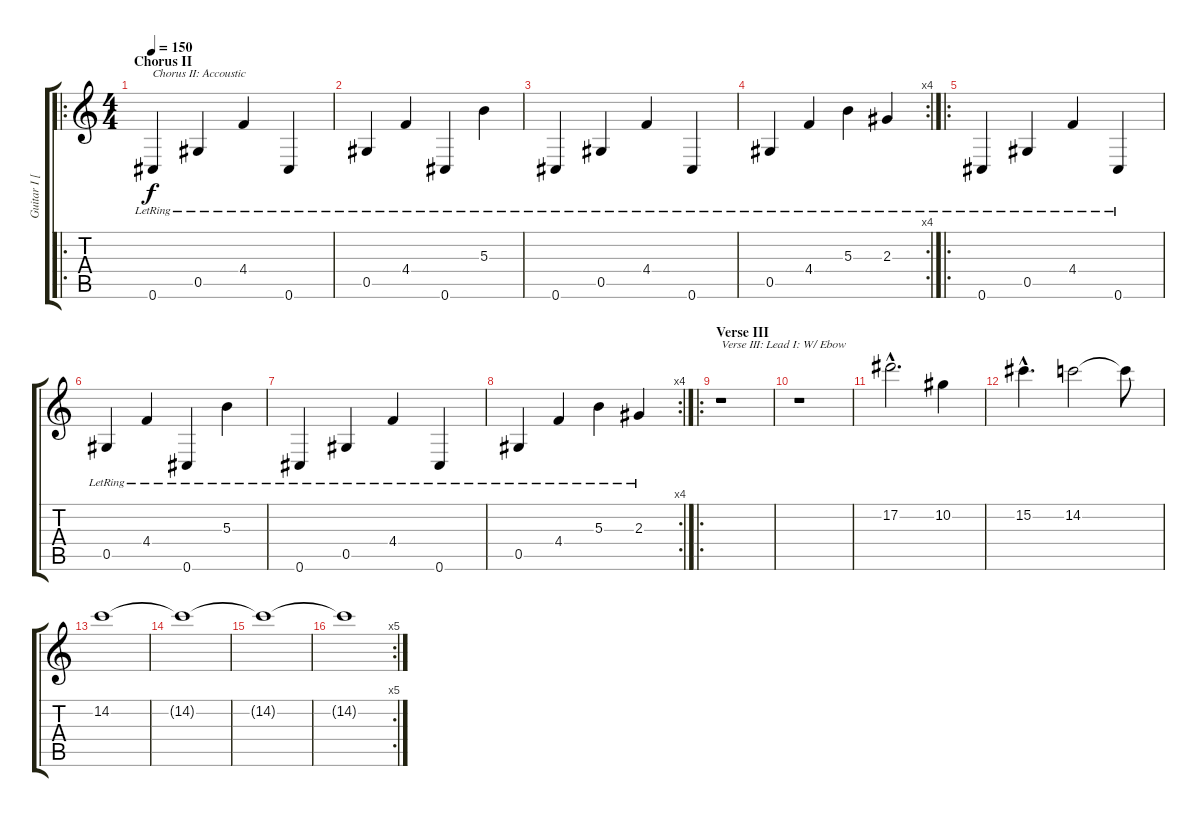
\track ("Guitar I [Ivar Peerson]" "Guitar I [") {instrument distortionguitar}
\staff {score tabs}
\tuning (Eb4 Bb3 Gb3 Db3 Ab2 Db2) {hide}
\ro
\ts (4 4)
\section ("" "Chorus II")
\tempo 150
\clef g2
\ks c
0.6{lr}.4{txt "Chorus II: Accoustic" dy f instrument acousticguitarsteel} 0.5{lr}.4 4.4{lr}.4 0.6{lr}.4 |
0.5{lr}.4 4.4{lr}.4 0.6{lr}.4 5.3{lr}.4 |
0.6{lr}.4 0.5{lr}.4 4.4{lr}.4 0.6{lr}.4 |
\rc 4
0.5{lr}.4 4.4{lr}.4 5.3{lr}.4 2.3{lr}.4 |
\ro
0.6{lr}.4{instrument acousticguitarsteel} 0.5{lr}.4 4.4{lr}.4 0.6{lr}.4 |
0.5{lr}.4 4.4{lr}.4 0.6{lr}.4 5.3{lr}.4 |
0.6{lr}.4 0.5{lr}.4 4.4{lr}.4 0.6{lr}.4 |
\rc 4
0.5{lr}.4 4.4{lr}.4 5.3{lr}.4 2.3{lr}.4 |
\ro
\section ("" "Verse III")
r.1{txt "Verse III: Lead I: W/ Ebow" instrument distortionguitar} |
r.1 |
17.2{hac}.2{d} 10.2.4 |
15.2{hac}.4{d} 14.2.2 14.2{t}.8 |
14.2.1 |
14.2{t}.1 |
14.2{t}.1 |
\rc 5
14.2{t}.1
